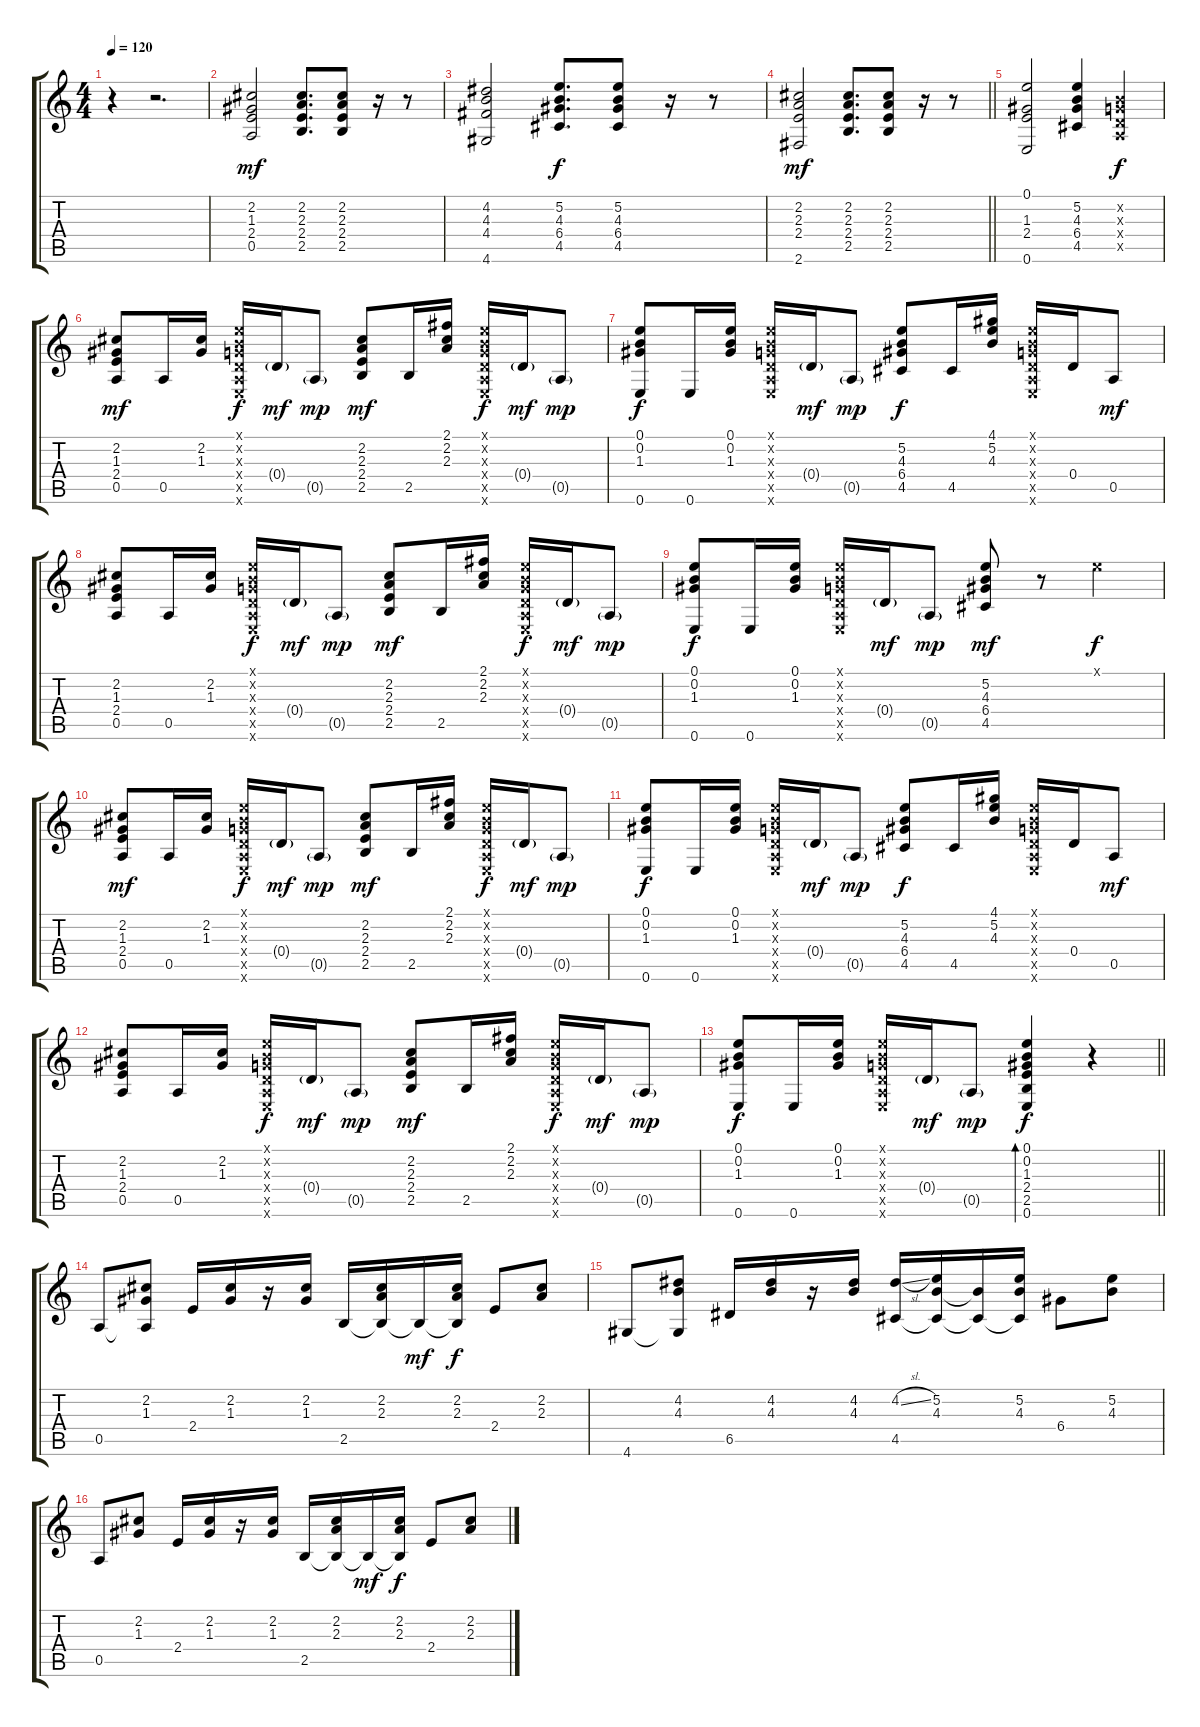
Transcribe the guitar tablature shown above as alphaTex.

\track "" {instrument acousticguitarnylon}
\staff {score tabs}
\tuning (E4 B3 G3 D3 A2 E2) {hide}
\ts (4 4)
\tempo 120
\clef g2
\ks c
r.4{dy mf instrument acousticguitarnylon} r.2{d} |
(2.2 1.3 2.4 0.5).2 (2.2 2.3 2.4 2.5).8{d} (2.2 2.3 2.4 2.5).8 r.16 r.8 |
(4.2 4.3 4.4 4.6).2 (5.2 4.3 6.4 4.5).8{d dy f} (5.2 4.3 6.4 4.5).8 r.16 r.8 |
\barLineRight lightlight
(2.2 2.3 2.4 2.6).2{dy mf} (2.2 2.3 2.4 2.5).8{d} (2.2 2.3 2.4 2.5).8 r.16 r.8 |
(0.1 1.3 2.4 0.6).2 (5.2 4.3 6.4 4.5).4 (0.2{x} 0.3{x} 0.4{x} 0.5{x}).4{dy f} |
(2.2 1.3 2.4 0.5).8{dy mf} 0.5.16 (2.2 1.3).16 (0.1{x} 0.2{x} 0.3{x} 0.4{x} 0.5{x} 0.6{x}).16{dy f} 0.4{g}.16{dy mf} 0.5{g}.8{dy mp} (2.2 2.3 2.4 2.5).8{dy mf} 2.5.16 (2.1 2.2 2.3).16 (0.1{x} 0.2{x} 0.3{x} 0.4{x} 0.5{x} 0.6{x}).16{dy f} 0.4{g}.16{dy mf} 0.5{g}.8{dy mp} |
(0.1 0.2 1.3 0.6).8{dy f} 0.6.16 (0.1 0.2 1.3).16 (0.1{x} 0.2{x} 0.3{x} 0.4{x} 0.5{x} 0.6{x}).16 0.4{g}.16{dy mf} 0.5{g}.8{dy mp} (5.2 4.3 6.4 4.5).8{dy f} 4.5.16 (4.1 5.2 4.3).16 (0.1{x} 0.2{x} 0.3{x} 0.4{x} 0.5{x} 0.6{x}).16 0.4.16 0.5.8{dy mf} |
(2.2 1.3 2.4 0.5).8 0.5.16 (2.2 1.3).16 (0.1{x} 0.2{x} 0.3{x} 0.4{x} 0.5{x} 0.6{x}).16{dy f} 0.4{g}.16{dy mf} 0.5{g}.8{dy mp} (2.2 2.3 2.4 2.5).8{dy mf} 2.5.16 (2.1 2.2 2.3).16 (0.1{x} 0.2{x} 0.3{x} 0.4{x} 0.5{x} 0.6{x}).16{dy f} 0.4{g}.16{dy mf} 0.5{g}.8{dy mp} |
(0.1 0.2 1.3 0.6).8{dy f} 0.6.16 (0.1 0.2 1.3).16 (0.1{x} 0.2{x} 0.3{x} 0.4{x} 0.5{x} 0.6{x}).16 0.4{g}.16{dy mf} 0.5{g}.8{dy mp} (5.2 4.3 6.4 4.5).8{dy mf} r.8 0.1{x}.4{dy f} |
(2.2 1.3 2.4 0.5).8{dy mf} 0.5.16 (2.2 1.3).16 (0.1{x} 0.2{x} 0.3{x} 0.4{x} 0.5{x} 0.6{x}).16{dy f} 0.4{g}.16{dy mf} 0.5{g}.8{dy mp} (2.2 2.3 2.4 2.5).8{dy mf} 2.5.16 (2.1 2.2 2.3).16 (0.1{x} 0.2{x} 0.3{x} 0.4{x} 0.5{x} 0.6{x}).16{dy f} 0.4{g}.16{dy mf} 0.5{g}.8{dy mp} |
(0.1 0.2 1.3 0.6).8{dy f} 0.6.16 (0.1 0.2 1.3).16 (0.1{x} 0.2{x} 0.3{x} 0.4{x} 0.5{x} 0.6{x}).16 0.4{g}.16{dy mf} 0.5{g}.8{dy mp} (5.2 4.3 6.4 4.5).8{dy f} 4.5.16 (4.1 5.2 4.3).16 (0.1{x} 0.2{x} 0.3{x} 0.4{x} 0.5{x} 0.6{x}).16 0.4.16 0.5.8{dy mf} |
(2.2 1.3 2.4 0.5).8 0.5.16 (2.2 1.3).16 (0.1{x} 0.2{x} 0.3{x} 0.4{x} 0.5{x} 0.6{x}).16{dy f} 0.4{g}.16{dy mf} 0.5{g}.8{dy mp} (2.2 2.3 2.4 2.5).8{dy mf} 2.5.16 (2.1 2.2 2.3).16 (0.1{x} 0.2{x} 0.3{x} 0.4{x} 0.5{x} 0.6{x}).16{dy f} 0.4{g}.16{dy mf} 0.5{g}.8{dy mp} |
\barLineRight lightlight
(0.1 0.2 1.3 0.6).8{dy f} 0.6.16 (0.1 0.2 1.3).16 (0.1{x} 0.2{x} 0.3{x} 0.4{x} 0.5{x} 0.6{x}).16 0.4{g}.16{dy mf} 0.5{g}.8{dy mp} (0.1 0.2 1.3 2.4 2.5 0.6).4{bd 120 dy f} r.4 |
0.5.8 (2.2 1.3 0.5{t}).8 2.4.16 (2.2 1.3).16 r.16 (2.2 1.3).16 2.5.16 (2.2 2.3 2.5{t}).16 2.5{t}.16{dy mf} (2.2 2.3 2.5{t}).16{dy f} 2.4.8 (2.2 2.3).8 |
4.6.8 (4.2 4.3 4.6{t}).8 6.5.16 (4.2 4.3).16 r.16 (4.2 4.3).16 (4.2{sl} 4.5).16 (5.2 4.3 4.5{t}).16 (4.3{t} 4.5{t}).16 (5.2 4.3 4.5{t}).16 6.4.8 (5.2 4.3).8 |
0.5.8 (2.2 1.3).8 2.4.16 (2.2 1.3).16 r.16 (2.2 1.3).16 2.5.16 (2.2 2.3 2.5{t}).16 2.5{t}.16{dy mf} (2.2 2.3 2.5{t}).16{dy f} 2.4.8 (2.2 2.3).8
